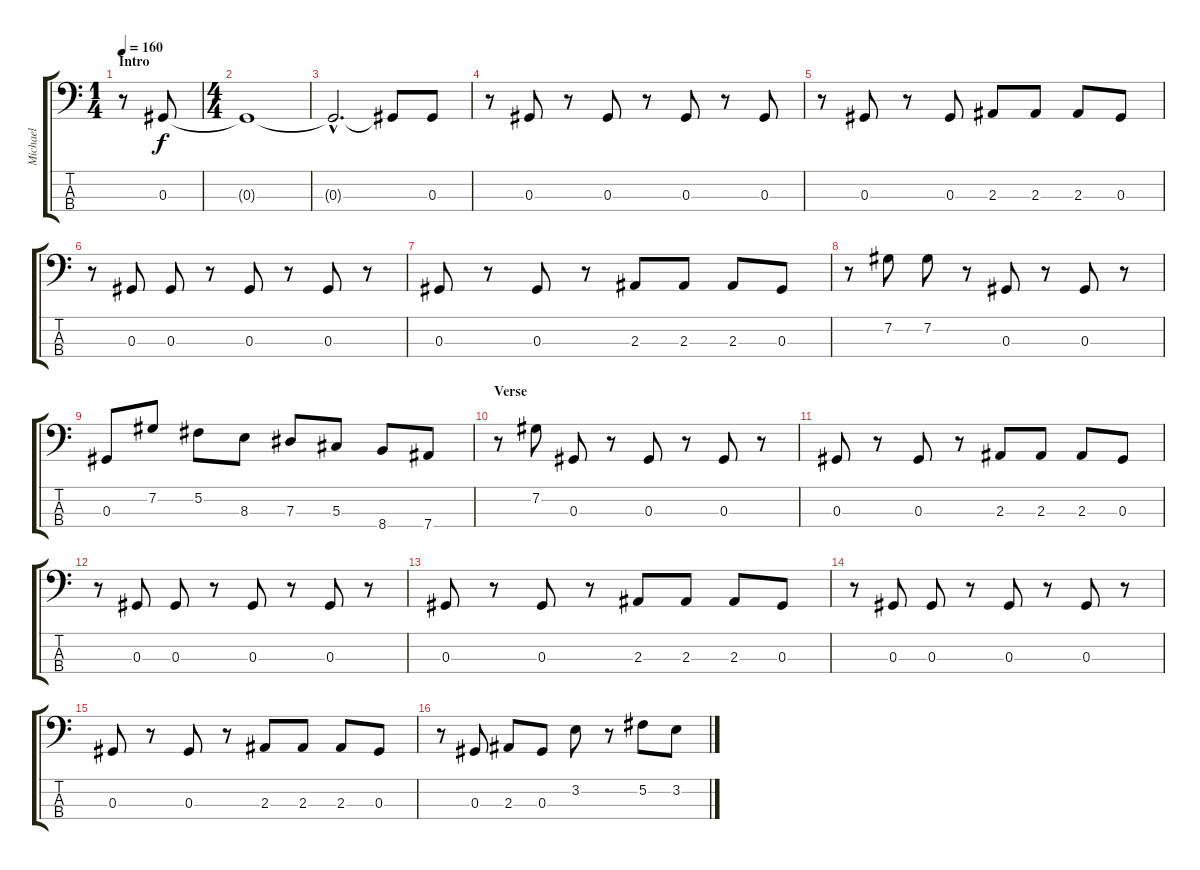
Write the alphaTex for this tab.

\track ("Michael" "Michael") {instrument electricbasspick}
\staff {score tabs}
\tuning (Gb2 Db2 Ab1 Eb1) {hide}
\ts (1 4)
\section ("" "Intro")
\tempo 160
\clef f4
\ks c
r.8{dy f instrument electricbasspick} 0.3.8 |
\ts (4 4)
0.3{t}.1 |
0.3{hac t}.2{d} 0.3{t}.8 0.3.8 |
r.8 0.3.8 r.8 0.3.8 r.8 0.3.8 r.8 0.3.8 |
r.8 0.3.8 r.8 0.3.8 2.3.8 2.3.8 2.3.8 0.3.8 |
r.8 0.3.8 0.3.8 r.8 0.3.8 r.8 0.3.8 r.8 |
0.3.8 r.8 0.3.8 r.8 2.3.8 2.3.8 2.3.8 0.3.8 |
r.8 7.2.8 7.2.8 r.8 0.3.8 r.8 0.3.8 r.8 |
0.3.8 7.2.8 5.2.8 8.3.8 7.3.8 5.3.8 8.4.8 7.4.8 |
\section ("" "Verse")
r.8 7.2.8 0.3.8 r.8 0.3.8 r.8 0.3.8 r.8 |
0.3.8 r.8 0.3.8 r.8 2.3.8 2.3.8 2.3.8 0.3.8 |
r.8 0.3.8 0.3.8 r.8 0.3.8 r.8 0.3.8 r.8 |
0.3.8 r.8 0.3.8 r.8 2.3.8 2.3.8 2.3.8 0.3.8 |
r.8 0.3.8 0.3.8 r.8 0.3.8 r.8 0.3.8 r.8 |
0.3.8 r.8 0.3.8 r.8 2.3.8 2.3.8 2.3.8 0.3.8 |
r.8 0.3.8 2.3.8 0.3.8 3.2.8 r.8 5.2.8 3.2.8
